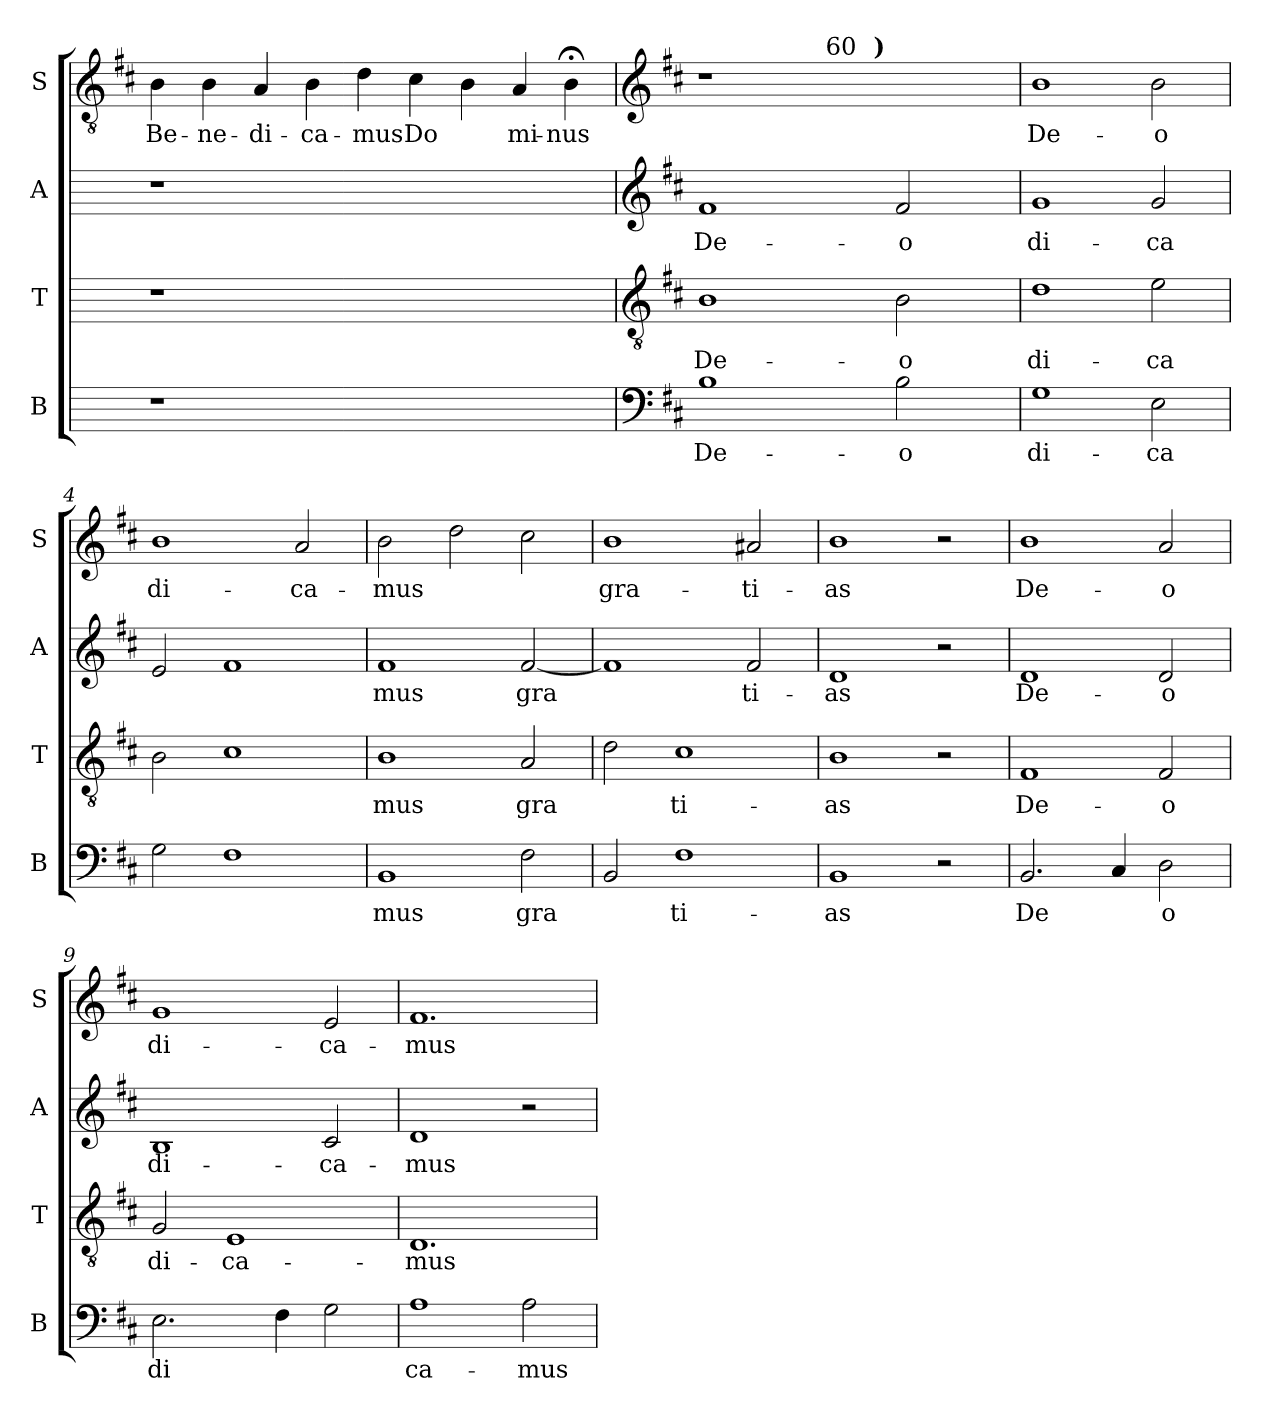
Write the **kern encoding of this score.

**kern	**text	**kern	**text	**kern	**text	**kern	**text
*part4	*part4	*part3	*part3	*part2	*part2	*part1	*part1
*staff4	*staff4	*staff3	*staff3	*staff2	*staff2	*staff1	*staff1
*I"B	*	*I"T	*	*I"A	*	*I"S	*
*I'B	*	*I'T	*	*I'A	*	*I'S	*
!!LO:PB:g=z
*stria5	*	*stria5	*	*stria5	*	*stria5	*
*	*	*	*	*	*	*clefGv2	*
*	*	*	*	*	*	*k[f#c#]	*
*	*	*	*	*	*	*D:	*
=1	=1	=1	=1	=1	=1	=1	=1
!	!	!	!	!	!	!	!LO:LY:b:cj
1r	.	1r	.	1r	.	4B\	Be-
!	!	!	!	!	!	!	!LO:LY:b:cj
.	.	.	.	.	.	4B\	-ne-
!	!	!	!	!	!	!	!LO:LY:b:cj
.	.	.	.	.	.	4A/	-di-
!	!	!	!	!	!	!	!LO:LY:b:cj
.	.	.	.	.	.	4B\	-ca-
!	!	!	!	!	!	!	!LO:LY:b:cj
1ryy	.	1ryy	.	1ryy	.	4d\	-mus
!	!	!	!	!	!	!	!LO:LY:b:cj
.	.	.	.	.	.	4c#\	Do
.	.	.	.	.	.	4B\	.
!	!	!	!	!	!	!	!LO:LY:b:cj
.	.	.	.	.	.	4A/	mi-
!	!	!	!	!	!	!	!LO:LY:b:cj
4ryy	.	4ryy	.	4ryy	.	4B;<\	-nus
!!LO:LB:g=z
=2	=2	=2	=2	=2	=2	=2	=2
*clefF4	*	*clefGv2	*	*clefG2	*	*clefG2	*
*k[f#c#]	*	*k[f#c#]	*	*k[f#c#]	*	*	*
*D:	*	*D:	*	*D:	*	*	*
!	!LO:LY:b:cj	!	!LO:LY:b:cj	!	!LO:LY:b:cj	!LO:N:vis=1	!
*	*	*	*	*	*	*^	*
*	*	*	*	*	*	*	*^	*
1B	De-	1B	De-	1f#	De-	1r	2ryy	2...ryy	.
.	.	.	.	.	.	.	8..ryy	.	.
!	!	!	!	!	!	!	!LO:TX:a:t=60	!	!
.	.	.	.	.	.	.	2ryy	.	.
!	!	!	!	!	!	!	!	!LO:TX:a:B:t=)	!
.	.	.	.	.	.	.	.	2ryy	.
!	!LO:LY:b:cj	!	!LO:LY:b:cj	!	!LO:LY:b:cj	!	!	!	!
2B\	-o	2B\	-o	2f#/	-o	2ryy	.	.	.
.	.	.	.	.	.	.	4ryy	.	.
.	.	.	.	.	.	.	.	16ryy	.
.	.	.	.	.	.	.	32ryy	.	.
=3	=3	=3	=3	=3	=3	=3	=3	=3	=3
!	!LO:LY:b:cj	!	!LO:LY:b:cj	!	!LO:LY:b:cj	!	!	!	!LO:LY:b:cj
*	*	*	*	*	*	*v	*v	*v	*
1G	di-	1d	di-	1g	di-	1b	De-
!	!LO:LY:b:cj	!	!LO:LY:b:cj	!	!LO:LY:b:cj	!	!LO:LY:b:cj
2E\	-ca	2e\	-ca	2g/	-ca	2b\	-o
=4	=4	=4	=4	=4	=4	=4	=4
!	!	!	!	!	!	!	!LO:LY:b:cj
2G\	.	2B\	.	2e/	.	1b	di-
1F#	.	1c#	.	1f#	.	.	.
!	!	!	!	!	!	!	!LO:LY:b:cj
.	.	.	.	.	.	2a/	-ca-
=5	=5	=5	=5	=5	=5	=5	=5
!	!LO:LY:b:cj	!	!LO:LY:b:cj	!	!LO:LY:b:cj	!	!LO:LY:b
1BB	mus	1B	mus	1f#	mus	2b\	-mus
.	.	.	.	.	.	2dd\	.
!	!LO:LY:b:cj	!	!LO:LY:b:cj	!	!LO:LY:b:cj	!	!
2F#\	gra	2A/	gra	[<2f#/	gra	2cc#\	.
=6	=6	=6	=6	=6	=6	=6	=6
!	!	!	!	!	!	!	!LO:LY:b:cj
2BB/	.	2d\	.	1f#]	.	1b	gra-
!	!LO:LY:b:rj	!	!LO:LY:b:rj	!	!	!	!
1F#	ti-	1c#	ti-	.	.	.	.
!	!	!	!	!	!LO:LY:b:cj	!	!LO:LY:b:cj
.	.	.	.	2f#/	ti-	2a#X/	-ti-
=7	=7	=7	=7	=7	=7	=7	=7
!	!LO:LY:b:cj	!	!LO:LY:b:cj	!	!LO:LY:b:cj	!	!LO:LY:b:cj
1BB	-as	1B	-as	1d	-as	1b	-as
2r	.	2r	.	2r	.	2r	.
!!LO:LB:g=z
=8	=8	=8	=8	=8	=8	=8	=8
!	!LO:LY:b:cj	!	!LO:LY:b:cj	!	!LO:LY:b:cj	!	!LO:LY:b:cj
2.BB/	De	1F#	De-	1d	De-	1b	De-
4C#/	.	.	.	.	.	.	.
!	!LO:LY:b:cj	!	!LO:LY:b:cj	!	!LO:LY:b:cj	!	!LO:LY:b:cj
2D\	o	2F#/	-o	2d/	-o	2a/	-o
=9	=9	=9	=9	=9	=9	=9	=9
!	!LO:LY:b:cj	!	!LO:LY:b:cj	!	!LO:LY:b:cj	!	!LO:LY:b:cj
2.E\	di	2G/	di-	1B	di-	1g	di-
!	!	!	!LO:LY:b:cj	!	!	!	!
.	.	1E	-ca-	.	.	.	.
4F#\	.	.	.	.	.	.	.
!	!	!	!	!	!LO:LY:b:cj	!	!LO:LY:b:cj
2G\	.	.	.	2c#/	-ca-	2e/	-ca-
=10	=10	=10	=10	=10	=10	=10	=10
!	!LO:LY:b:cj	!	!LO:LY:b:cj	!	!LO:LY:b:cj	!	!LO:LY:b:cj
1A	ca-	1.D	-mus	1d	-mus	1.f#	-mus
!	!LO:LY:b:cj	!	!	!	!	!	!
2A\	-mus	.	.	2r	.	.	.
=	=	=	=	=	=	=	=
*-	*-	*-	*-	*-	*-	*-	*-
